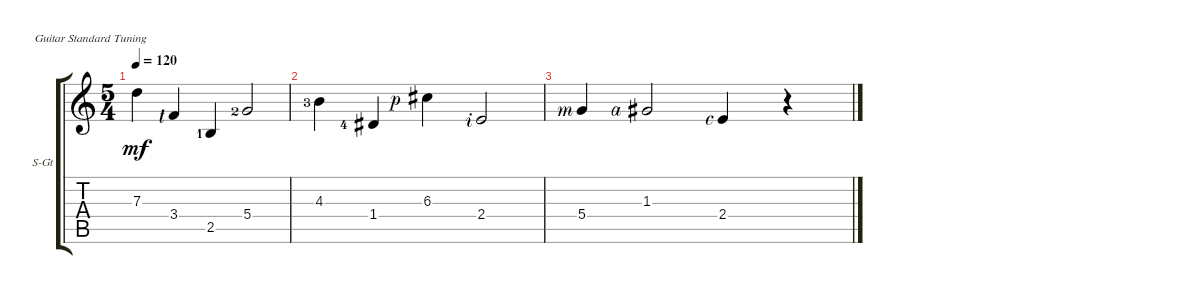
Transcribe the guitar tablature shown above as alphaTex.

\bracketExtendMode groupsimilarinstruments
\firstSystemTrackNameOrientation horizontal
\otherSystemsTrackNameOrientation horizontal
\track ("Track 1" "S-Gt") {instrument acousticguitarsteel}
\staff {score tabs}
\tuning (E4 B3 G3 D3 A2 E2)
\ts (5 4)
\tempo 120
\clef g2
\ks c
7.3.4{dy mf instrument acousticguitarsteel beam Down} 3.4{lf 1}.4{beam Up} 2.5{lf 2}.4{beam Up} 5.4{lf 3}.2{beam Up} |
4.3{lf 4}.4{beam Down} 1.4{lf 5 acc #}.4{beam Up} 6.3{rf 1 acc #}.4{beam Down} 2.4{rf 2}.2{beam Up} |
5.4{rf 3}.4{beam Up} 1.3{rf 4 acc #}.2{beam Up} 2.4{rf 5}.4{beam Up} r.4{beam Up}
